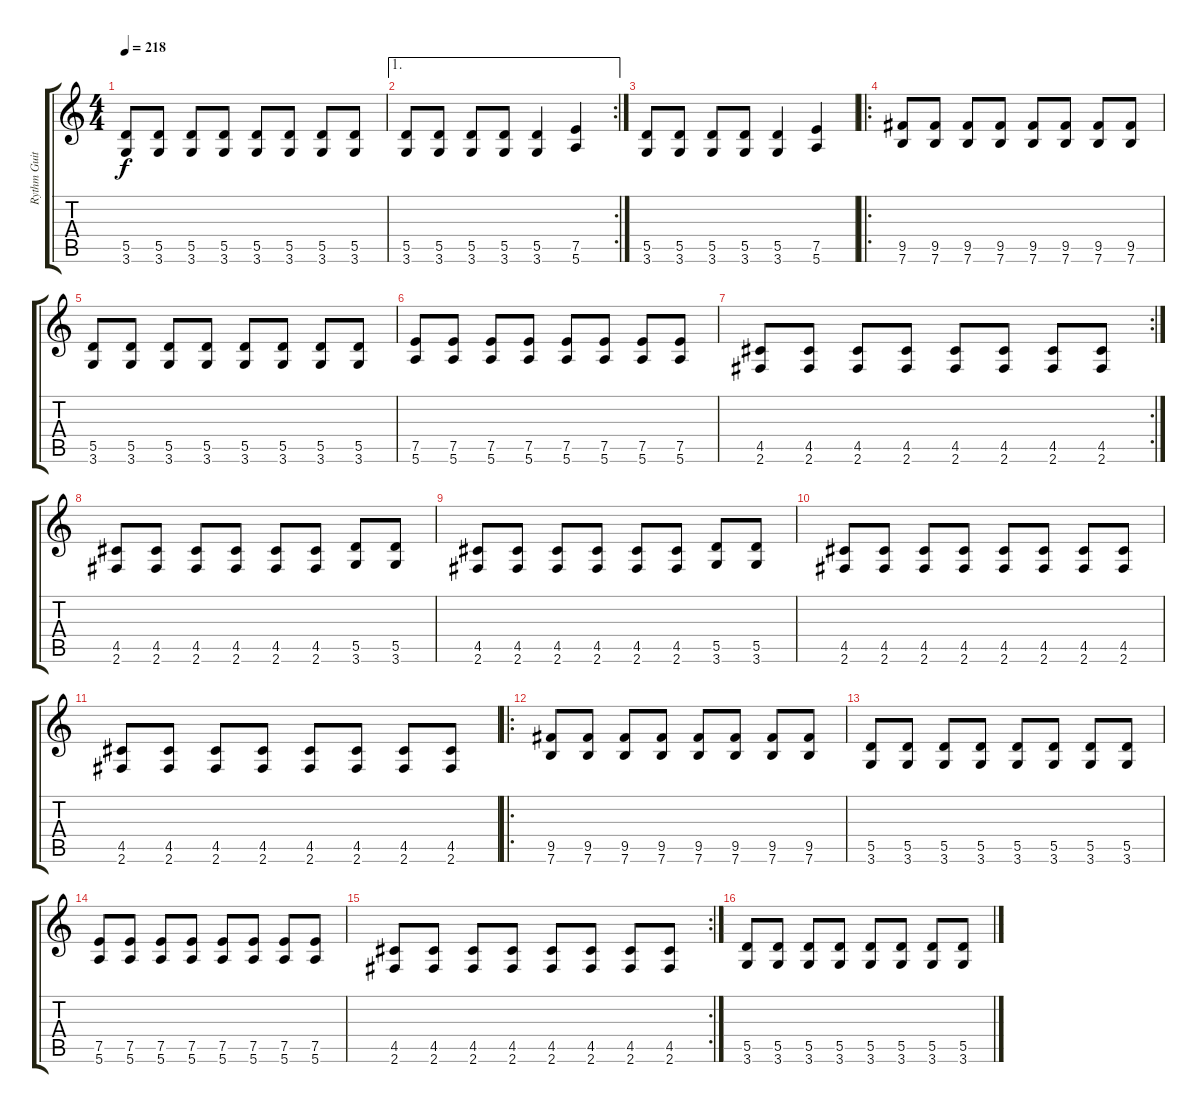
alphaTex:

\track ("Rythm Guitar" "Rythm Guit") {instrument distortionguitar}
\staff {score tabs}
\tuning (E4 B3 G3 D3 A2 E2) {hide}
\ts (4 4)
\tempo 218
\clef g2
\ks c
(5.5 3.6).8{dy f} (5.5 3.6).8 (5.5 3.6).8 (5.5 3.6).8 (5.5 3.6).8 (5.5 3.6).8 (5.5 3.6).8 (5.5 3.6).8 |
\ae 1
\rc 2
(5.5 3.6).8 (5.5 3.6).8 (5.5 3.6).8 (5.5 3.6).8 (5.5 3.6).4 (7.5 5.6).4 |
(5.5 3.6).8 (5.5 3.6).8 (5.5 3.6).8 (5.5 3.6).8 (5.5 3.6).4 (7.5 5.6).4 |
\ro
(9.5 7.6).8 (9.5 7.6).8 (9.5 7.6).8 (9.5 7.6).8 (9.5 7.6).8 (9.5 7.6).8 (9.5 7.6).8 (9.5 7.6).8 |
(5.5 3.6).8 (5.5 3.6).8 (5.5 3.6).8 (5.5 3.6).8 (5.5 3.6).8 (5.5 3.6).8 (5.5 3.6).8 (5.5 3.6).8 |
(7.5 5.6).8 (7.5 5.6).8 (7.5 5.6).8 (7.5 5.6).8 (7.5 5.6).8 (7.5 5.6).8 (7.5 5.6).8 (7.5 5.6).8 |
\rc 2
(4.5 2.6).8 (4.5 2.6).8 (4.5 2.6).8 (4.5 2.6).8 (4.5 2.6).8 (4.5 2.6).8 (4.5 2.6).8 (4.5 2.6).8 |
(4.5 2.6).8 (4.5 2.6).8 (4.5 2.6).8 (4.5 2.6).8 (4.5 2.6).8 (4.5 2.6).8 (5.5 3.6).8 (5.5 3.6).8 |
(4.5 2.6).8 (4.5 2.6).8 (4.5 2.6).8 (4.5 2.6).8 (4.5 2.6).8 (4.5 2.6).8 (5.5 3.6).8 (5.5 3.6).8 |
(4.5 2.6).8 (4.5 2.6).8 (4.5 2.6).8 (4.5 2.6).8 (4.5 2.6).8 (4.5 2.6).8 (4.5 2.6).8 (4.5 2.6).8 |
(4.5 2.6).8 (4.5 2.6).8 (4.5 2.6).8 (4.5 2.6).8 (4.5 2.6).8 (4.5 2.6).8 (4.5 2.6).8 (4.5 2.6).8 |
\ro
(9.5 7.6).8 (9.5 7.6).8 (9.5 7.6).8 (9.5 7.6).8 (9.5 7.6).8 (9.5 7.6).8 (9.5 7.6).8 (9.5 7.6).8 |
(5.5 3.6).8 (5.5 3.6).8 (5.5 3.6).8 (5.5 3.6).8 (5.5 3.6).8 (5.5 3.6).8 (5.5 3.6).8 (5.5 3.6).8 |
(7.5 5.6).8 (7.5 5.6).8 (7.5 5.6).8 (7.5 5.6).8 (7.5 5.6).8 (7.5 5.6).8 (7.5 5.6).8 (7.5 5.6).8 |
\rc 2
(4.5 2.6).8 (4.5 2.6).8 (4.5 2.6).8 (4.5 2.6).8 (4.5 2.6).8 (4.5 2.6).8 (4.5 2.6).8 (4.5 2.6).8 |
(5.5 3.6).8 (5.5 3.6).8 (5.5 3.6).8 (5.5 3.6).8 (5.5 3.6).8 (5.5 3.6).8 (5.5 3.6).8 (5.5 3.6).8
